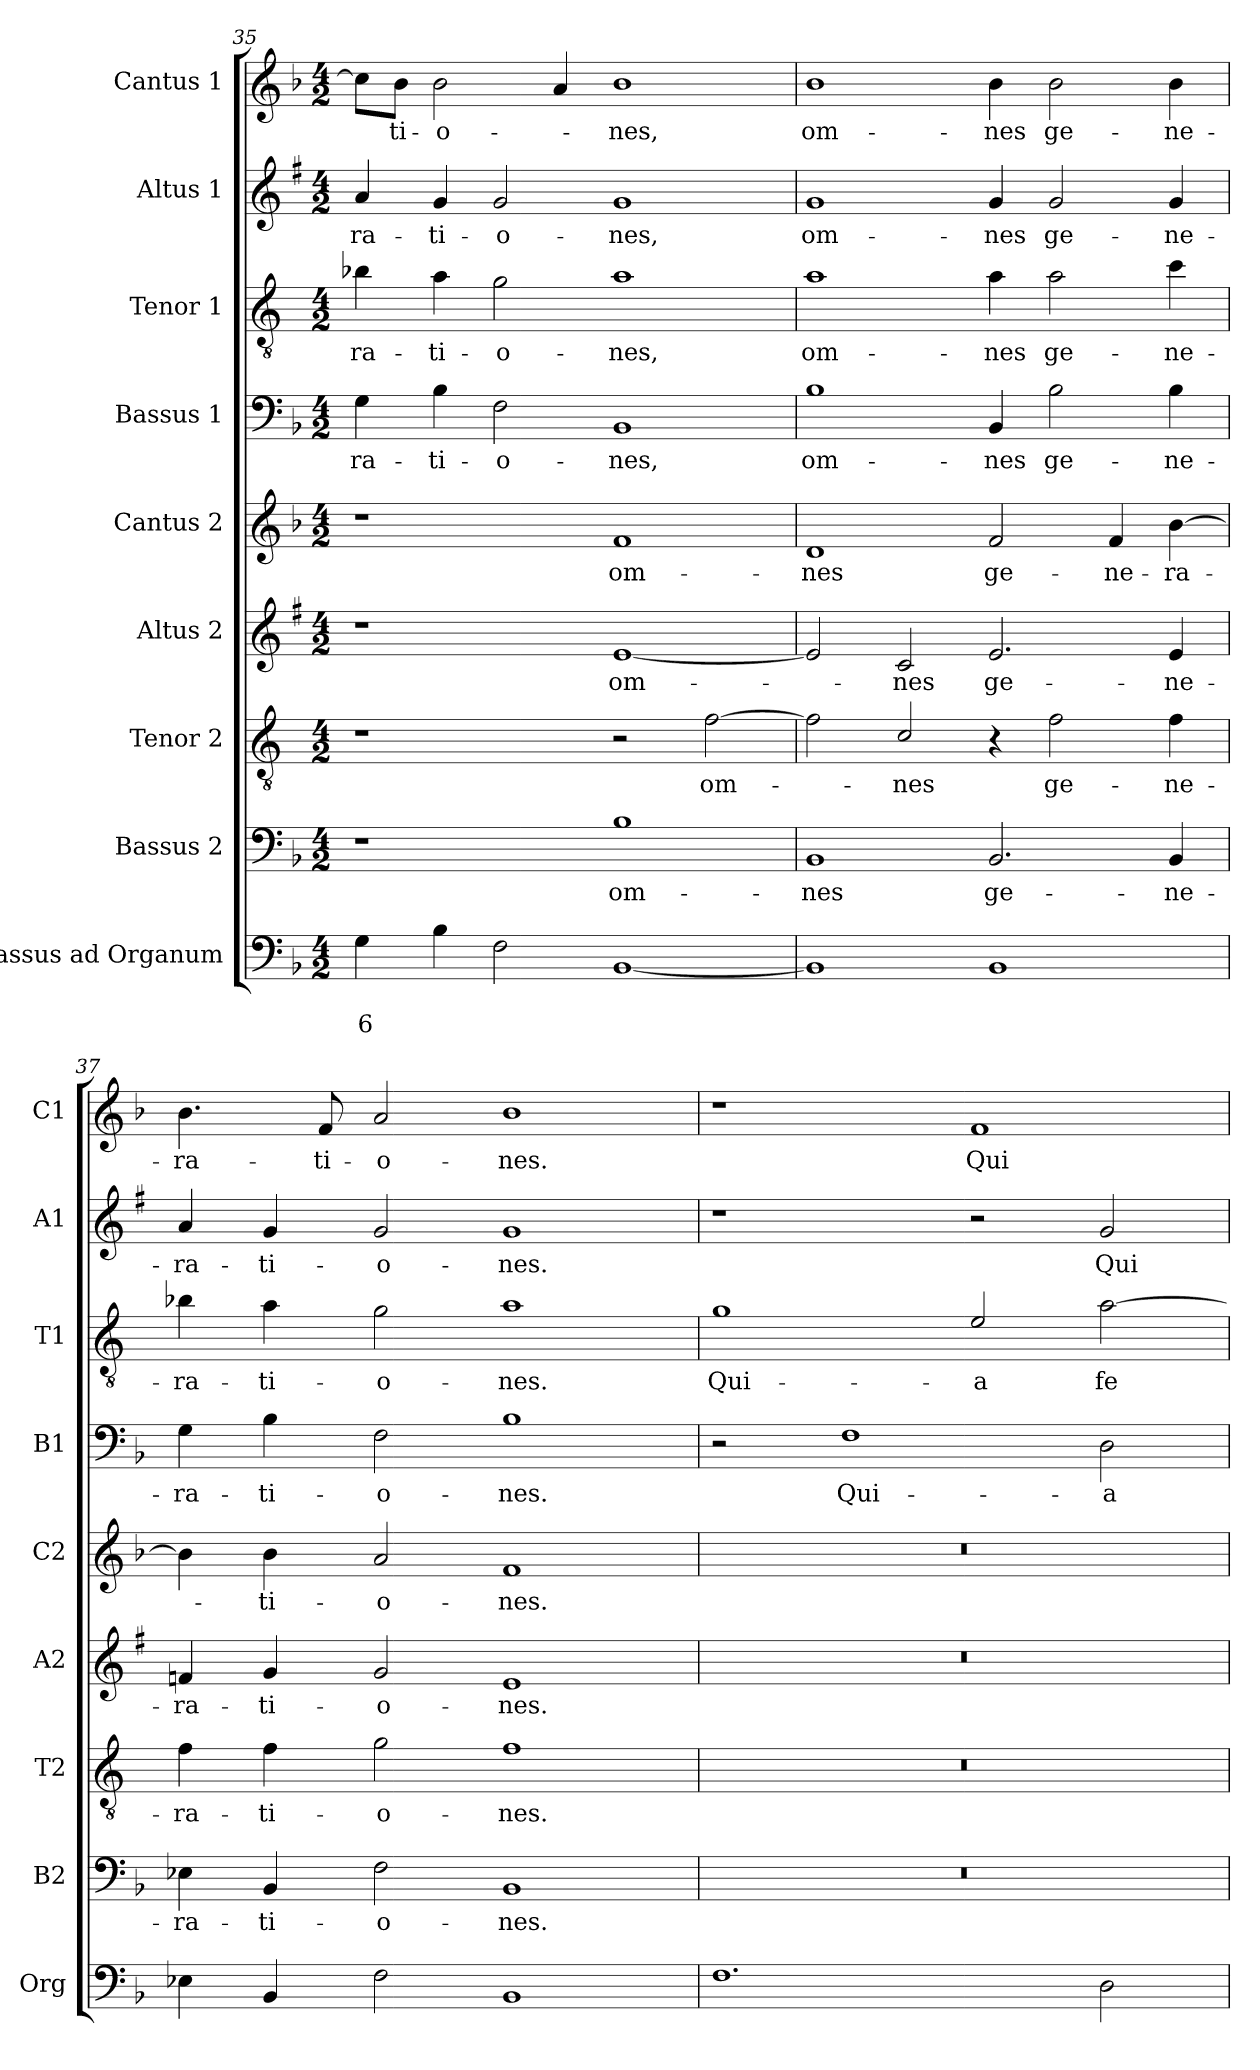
**kern	**text	**text	**kern	**text	**kern	**text	**kern	**text	**kern	**text	**kern	**text	**kern	**text	**kern	**text	**kern	**text
*part9	*part9	*part9	*part8	*part8	*part7	*part7	*part6	*part6	*part5	*part5	*part4	*part4	*part3	*part3	*part2	*part2	*part1	*part1
*staff9	*staff9	*staff9	*staff8	*staff8	*staff7	*staff7	*staff6	*staff6	*staff5	*staff5	*staff4	*staff4	*staff3	*staff3	*staff2	*staff2	*staff1	*staff1
*I"Bassus ad Organum	*	*	*I"Bassus 2	*	*I"Tenor 2	*	*I"Altus 2	*	*I"Cantus 2	*	*I"Bassus 1	*	*I"Tenor 1	*	*I"Altus 1	*	*I"Cantus 1	*
*I'Org	*	*	*I'B2	*	*I'T2	*	*I'A2	*	*I'C2	*	*I'B1	*	*I'T1	*	*I'A1	*	*I'C1	*
*clefF4	*	*	*clefF4	*	*clefGv2	*	*clefG2	*	*clefG2	*	*clefF4	*	*clefGv2	*	*clefG2	*	*clefG2	*
*	*	*	*	*	*ITrd4c7	*	*ITrd1c2	*	*	*	*	*	*ITrd4c7	*	*ITrd1c2	*	*	*
*k[b-]	*	*	*k[b-]	*	*k[b-]	*	*k[b-]	*	*k[b-]	*	*k[b-]	*	*k[b-]	*	*k[b-]	*	*k[b-]	*
*F:	*	*	*F:	*	*F:	*	*F:	*	*F:	*	*F:	*	*F:	*	*F:	*	*F:	*
*M4/2	*	*	*M4/2	*	*M4/2	*	*M4/2	*	*M4/2	*	*M4/2	*	*M4/2	*	*M4/2	*	*M4/2	*
=35	=35	=35	=35	=35	=35	=35	=35	=35	=35	=35	=35	=35	=35	=35	=35	=35	=35	=35
!	!	!LO:LY:b	!	!	!	!	!	!	!	!	!	!LO:LY:b	!	!LO:LY:b	!	!LO:LY:b	!	!
4G\	.	6	1r	.	1r	.	1r	.	1r	.	4G\	-ra-	4e-X\	-ra-	4g/	-ra-	8cc\L]	.
!	!	!	!	!	!	!	!	!	!	!	!	!	!	!	!	!	!	!LO:LY:b
.	.	.	.	.	.	.	.	.	.	.	.	.	.	.	.	.	8b-\J	-ti-
!	!	!	!	!	!	!	!	!	!	!	!	!LO:LY:b	!	!LO:LY:b	!	!LO:LY:b	!	!LO:LY:b
4B-\	.	.	.	.	.	.	.	.	.	.	4B-\	-ti-	4d\	-ti-	4f/	-ti-	2b-\	-o-
!	!	!	!	!	!	!	!	!	!	!	!	!LO:LY:b	!	!LO:LY:b	!	!LO:LY:b	!	!
2F\	.	.	.	.	.	.	.	.	.	.	2F\	-o-	2c\	-o-	2f/	-o-	.	.
.	.	.	.	.	.	.	.	.	.	.	.	.	.	.	.	.	4a/	.
!	!	!	!	!LO:LY:b	!	!	!	!LO:LY:b	!	!LO:LY:b	!	!LO:LY:b	!	!LO:LY:b	!	!LO:LY:b	!	!LO:LY:b
[1BB-	.	.	1B-	om-	2r	.	[1d	om-	1f	om-	1BB-	-nes,	1d	-nes,	1f	-nes,	1b-	-nes,
!	!	!	!	!	!	!LO:LY:b	!	!	!	!	!	!	!	!	!	!	!	!
.	.	.	.	.	[2B-\	om-	.	.	.	.	.	.	.	.	.	.	.	.
=36	=36	=36	=36	=36	=36	=36	=36	=36	=36	=36	=36	=36	=36	=36	=36	=36	=36	=36
!	!	!	!	!LO:LY:b	!	!	!	!	!	!LO:LY:b	!	!LO:LY:b	!	!LO:LY:b	!	!LO:LY:b	!	!LO:LY:b
1BB-]	.	.	1BB-	-nes	2B-\]	.	2d/]	.	1d	-nes	1B-	om-	1d	om-	1f	om-	1b-	om-
!	!	!	!	!	!	!LO:LY:b	!	!LO:LY:b	!	!	!	!	!	!	!	!	!	!
.	.	.	.	.	2F/	-nes	2B-/	-nes	.	.	.	.	.	.	.	.	.	.
!	!	!	!	!LO:LY:b	!	!	!	!LO:LY:b	!	!LO:LY:b	!	!LO:LY:b	!	!LO:LY:b	!	!LO:LY:b	!	!LO:LY:b
1BB-	.	.	2.BB-/	ge-	4r	.	2.d/	ge-	2f/	ge-	4BB-/	-nes	4d\	-nes	4f/	-nes	4b-\	-nes
!	!	!	!	!	!	!LO:LY:b	!	!	!	!	!	!LO:LY:b	!	!LO:LY:b	!	!LO:LY:b	!	!LO:LY:b
.	.	.	.	.	2B-\	ge-	.	.	.	.	2B-\	ge-	2d\	ge-	2f/	ge-	2b-\	ge-
!	!	!	!	!	!	!	!	!	!	!LO:LY:b	!	!	!	!	!	!	!	!
.	.	.	.	.	.	.	.	.	4f/	-ne-	.	.	.	.	.	.	.	.
!	!	!	!	!LO:LY:b	!	!LO:LY:b	!	!LO:LY:b	!	!LO:LY:b	!	!LO:LY:b	!	!LO:LY:b	!	!LO:LY:b	!	!LO:LY:b
.	.	.	4BB-/	-ne-	4B-\	-ne-	4d/	-ne-	[4b-\	-ra-	4B-\	-ne-	4f\	-ne-	4f/	-ne-	4b-\	-ne-
!!LO:PB:g=z
=37	=37	=37	=37	=37	=37	=37	=37	=37	=37	=37	=37	=37	=37	=37	=37	=37	=37	=37
!	!	!	!	!LO:LY:b	!	!LO:LY:b	!	!LO:LY:b	!	!	!	!LO:LY:b	!	!LO:LY:b	!	!LO:LY:b	!	!LO:LY:b
4E-X\	.	.	4E-X\	-ra-	4B-\	-ra-	4e-X/	-ra-	4b-\]	.	4G\	-ra-	4e-X\	-ra-	4g/	-ra-	4.b-\	-ra-
!	!	!	!	!LO:LY:b	!	!LO:LY:b	!	!LO:LY:b	!	!LO:LY:b	!	!LO:LY:b	!	!LO:LY:b	!	!LO:LY:b	!	!
4BB-/	.	.	4BB-/	-ti-	4B-\	-ti-	4f/	-ti-	4b-\	-ti-	4B-\	-ti-	4d\	-ti-	4f/	-ti-	.	.
!	!	!	!	!	!	!	!	!	!	!	!	!	!	!	!	!	!	!LO:LY:b
.	.	.	.	.	.	.	.	.	.	.	.	.	.	.	.	.	8f/	-ti-
!	!	!	!	!LO:LY:b	!	!LO:LY:b	!	!LO:LY:b	!	!LO:LY:b	!	!LO:LY:b	!	!LO:LY:b	!	!LO:LY:b	!	!LO:LY:b
2F\	.	.	2F\	-o-	2c\	-o-	2f/	-o-	2a/	-o-	2F\	-o-	2c\	-o-	2f/	-o-	2a/	-o-
!	!	!	!	!LO:LY:b	!	!LO:LY:b	!	!LO:LY:b	!	!LO:LY:b	!	!LO:LY:b	!	!LO:LY:b	!	!LO:LY:b	!	!LO:LY:b
1BB-	.	.	1BB-	-nes.	1B-	-nes.	1d	-nes.	1f	-nes.	1B-	-nes.	1d	-nes.	1f	-nes.	1b-	-nes.
=38	=38	=38	=38	=38	=38	=38	=38	=38	=38	=38	=38	=38	=38	=38	=38	=38	=38	=38
!	!	!	!	!	!	!	!	!	!	!	!	!	!	!LO:LY:b	!	!	!	!
1.F	.	.	0r	.	0r	.	0r	.	0r	.	2r	.	1c	Qui-	1r	.	1r	.
!	!	!	!	!	!	!	!	!	!	!	!	!LO:LY:b	!	!	!	!	!	!
.	.	.	.	.	.	.	.	.	.	.	1F	Qui-	.	.	.	.	.	.
!	!	!	!	!	!	!	!	!	!	!	!	!	!	!LO:LY:b	!	!	!	!LO:LY:b
.	.	.	.	.	.	.	.	.	.	.	.	.	2A/	-a	2r	.	1f	Qui-
!	!	!	!	!	!	!	!	!	!	!	!	!LO:LY:b	!	!LO:LY:b	!	!LO:LY:b	!	!
2D\	.	.	.	.	.	.	.	.	.	.	2D\	-a	[2d\	fe-	2f/	Qui-	.	.
=	=	=	=	=	=	=	=	=	=	=	=	=	=	=	=	=	=	=
*-	*-	*-	*-	*-	*-	*-	*-	*-	*-	*-	*-	*-	*-	*-	*-	*-	*-	*-
